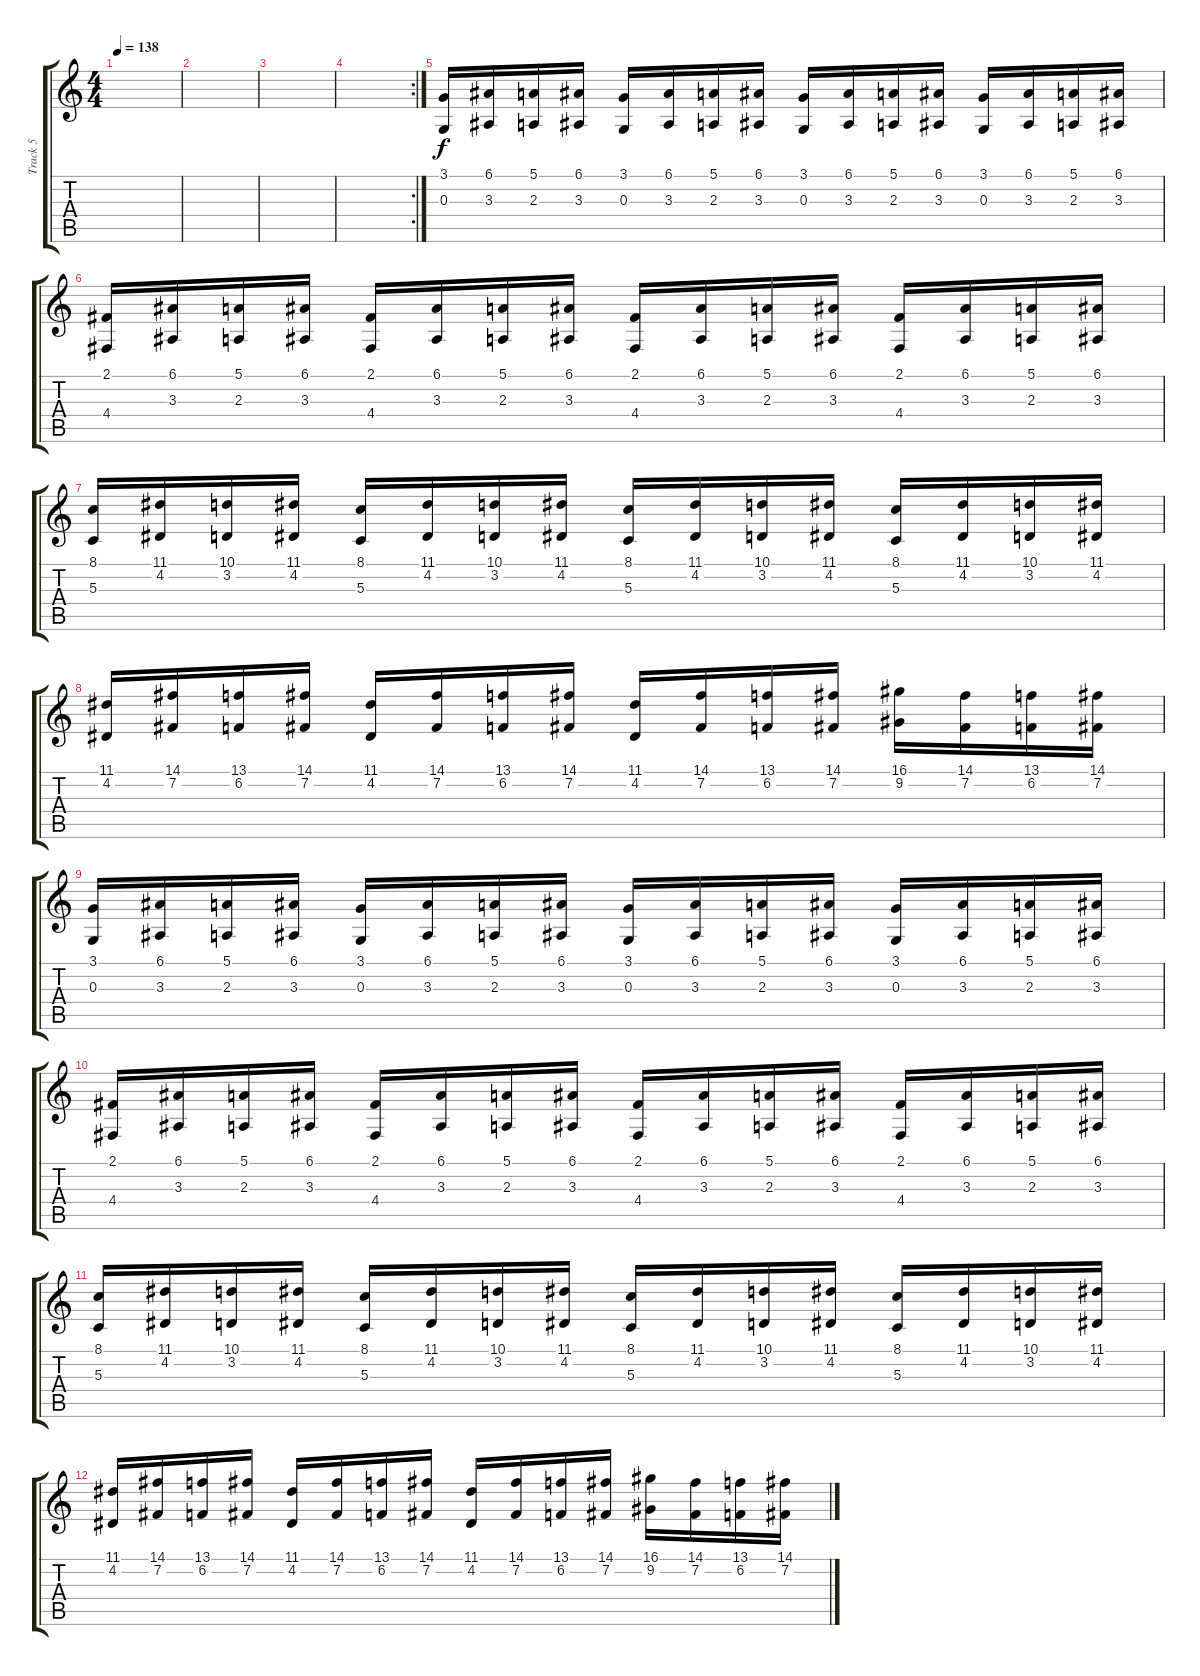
\track ("Track 5" "Track 5") {instrument churchorgan}
\staff {score tabs}
\tuning (E4 B3 G3 D3 A2 E2) {hide}
\ts (4 4)
\tempo 138
\clef g2
\ks c
|
|
|
\rc 2
|
(3.1 0.3).16 (6.1 3.3).16 (5.1 2.3).16 (6.1 3.3).16 (3.1 0.3).16 (6.1 3.3).16 (5.1 2.3).16 (6.1 3.3).16 (3.1 0.3).16 (6.1 3.3).16 (5.1 2.3).16 (6.1 3.3).16 (3.1 0.3).16 (6.1 3.3).16 (5.1 2.3).16 (6.1 3.3).16 |
(2.1 4.4).16 (6.1 3.3).16 (5.1 2.3).16 (6.1 3.3).16 (2.1 4.4).16 (6.1 3.3).16 (5.1 2.3).16 (6.1 3.3).16 (2.1 4.4).16 (6.1 3.3).16 (5.1 2.3).16 (6.1 3.3).16 (2.1 4.4).16 (6.1 3.3).16 (5.1 2.3).16 (6.1 3.3).16 |
(8.1 5.3).16 (11.1 4.2).16 (10.1 3.2).16 (11.1 4.2).16 (8.1 5.3).16 (11.1 4.2).16 (10.1 3.2).16 (11.1 4.2).16 (8.1 5.3).16 (11.1 4.2).16 (10.1 3.2).16 (11.1 4.2).16 (8.1 5.3).16 (11.1 4.2).16 (10.1 3.2).16 (11.1 4.2).16 |
(11.1 4.2).16 (14.1 7.2).16 (13.1 6.2).16 (14.1 7.2).16 (11.1 4.2).16 (14.1 7.2).16 (13.1 6.2).16 (14.1 7.2).16 (11.1 4.2).16 (14.1 7.2).16 (13.1 6.2).16 (14.1 7.2).16 (16.1 9.2).16 (14.1 7.2).16 (13.1 6.2).16 (14.1 7.2).16 |
(3.1 0.3).16 (6.1 3.3).16 (5.1 2.3).16 (6.1 3.3).16 (3.1 0.3).16 (6.1 3.3).16 (5.1 2.3).16 (6.1 3.3).16 (3.1 0.3).16 (6.1 3.3).16 (5.1 2.3).16 (6.1 3.3).16 (3.1 0.3).16 (6.1 3.3).16 (5.1 2.3).16 (6.1 3.3).16 |
(2.1 4.4).16 (6.1 3.3).16 (5.1 2.3).16 (6.1 3.3).16 (2.1 4.4).16 (6.1 3.3).16 (5.1 2.3).16 (6.1 3.3).16 (2.1 4.4).16 (6.1 3.3).16 (5.1 2.3).16 (6.1 3.3).16 (2.1 4.4).16 (6.1 3.3).16 (5.1 2.3).16 (6.1 3.3).16 |
(8.1 5.3).16 (11.1 4.2).16 (10.1 3.2).16 (11.1 4.2).16 (8.1 5.3).16 (11.1 4.2).16 (10.1 3.2).16 (11.1 4.2).16 (8.1 5.3).16 (11.1 4.2).16 (10.1 3.2).16 (11.1 4.2).16 (8.1 5.3).16 (11.1 4.2).16 (10.1 3.2).16 (11.1 4.2).16 |
(11.1 4.2).16 (14.1 7.2).16 (13.1 6.2).16 (14.1 7.2).16 (11.1 4.2).16 (14.1 7.2).16 (13.1 6.2).16 (14.1 7.2).16 (11.1 4.2).16 (14.1 7.2).16 (13.1 6.2).16 (14.1 7.2).16 (16.1 9.2).16 (14.1 7.2).16 (13.1 6.2).16 (14.1 7.2).16
